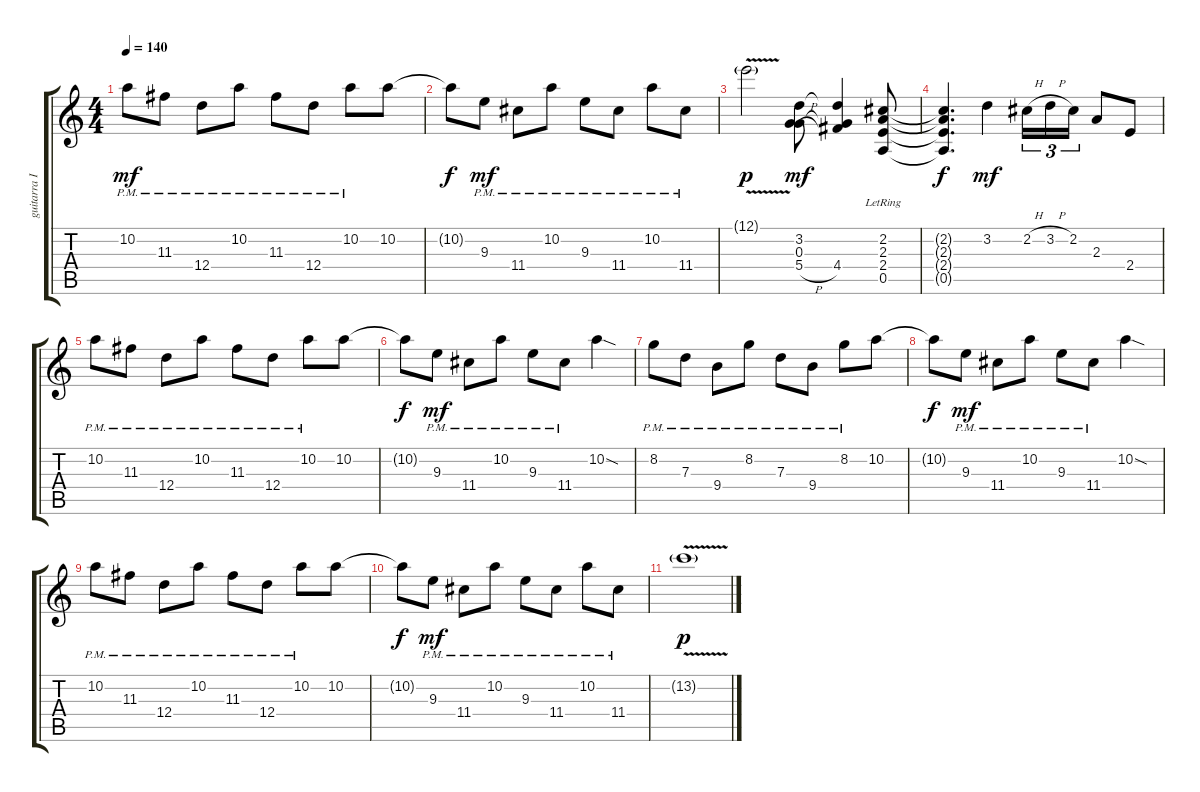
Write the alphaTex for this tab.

\track ("guitarra I [solista]" "guitarra I") {instrument overdrivenguitar}
\staff {score tabs}
\tuning (E4 B3 G3 D3 A2 E2) {hide}
\ts (4 4)
\tempo 140
\clef g2
\ks c
10.2{pm}.8{dy mf} 11.3{pm}.8 12.4{pm}.8 10.2{pm}.8 11.3{pm}.8 12.4{pm}.8 10.2{pm}.8 10.2.8 |
10.2{t}.8{dy f} 9.3{pm}.8{dy mf} 11.4{pm}.8 10.2{pm}.8 9.3{pm}.8 11.4{pm}.8 10.2{pm}.8 11.4{pm}.8 |
12.1{v g}.2{dy p} (3.2 0.3 5.4{h}).8{dy mf} (3.2{t} 0.3{t} 4.4).4 (2.2{lr} 2.3{lr} 2.4{lr} 0.5{lr}).8 |
(2.2{t} 2.3{t} 2.4{t} 0.5{t}).4{d dy f} 3.2.4{dy mf} 2.2{h}.16{tu (3 2)} 3.2{h}.16{tu (3 2)} 2.2.16{tu (3 2)} 2.3.8 2.4.8 |
10.2{pm}.8 11.3{pm}.8 12.4{pm}.8 10.2{pm}.8 11.3{pm}.8 12.4{pm}.8 10.2{pm}.8 10.2.8 |
10.2{t}.8{dy f} 9.3{pm}.8{dy mf} 11.4{pm}.8 10.2{pm}.8 9.3{pm}.8 11.4{pm}.8 10.2{sod}.4 |
8.2{pm}.8 7.3{pm}.8 9.4{pm}.8 8.2{pm}.8 7.3{pm}.8 9.4{pm}.8 8.2{pm}.8 10.2.8 |
10.2{t}.8{dy f} 9.3{pm}.8{dy mf} 11.4{pm}.8 10.2{pm}.8 9.3{pm}.8 11.4{pm}.8 10.2{sod}.4 |
10.2{pm}.8 11.3{pm}.8 12.4{pm}.8 10.2{pm}.8 11.3{pm}.8 12.4{pm}.8 10.2{pm}.8 10.2.8 |
10.2{t}.8{dy f} 9.3{pm}.8{dy mf} 11.4{pm}.8 10.2{pm}.8 9.3{pm}.8 11.4{pm}.8 10.2{pm}.8 11.4{pm}.8 |
13.2{v g}.1{dy p}
